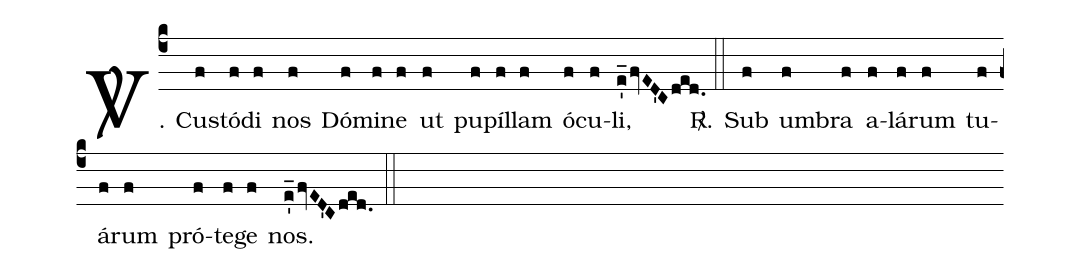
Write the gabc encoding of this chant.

%%
(c4)
<sp>V/</sp>. C{u}s(f)tó(f)di(f) nos(f) Dó(f)mi(f)ne(f) ut(f) pu(f)píl(f)lam(f) ó(f)cu(f)li,(e'_/fvED'Cded.) <sp>R/</sp>.(::)

Sub(f) um(f)bra(f) a(f)lá(f)rum(f) tu(f)á(f)rum(f) pró(f)te(f)ge(f) nos.(e'_/fvED'Cded.) (::)
